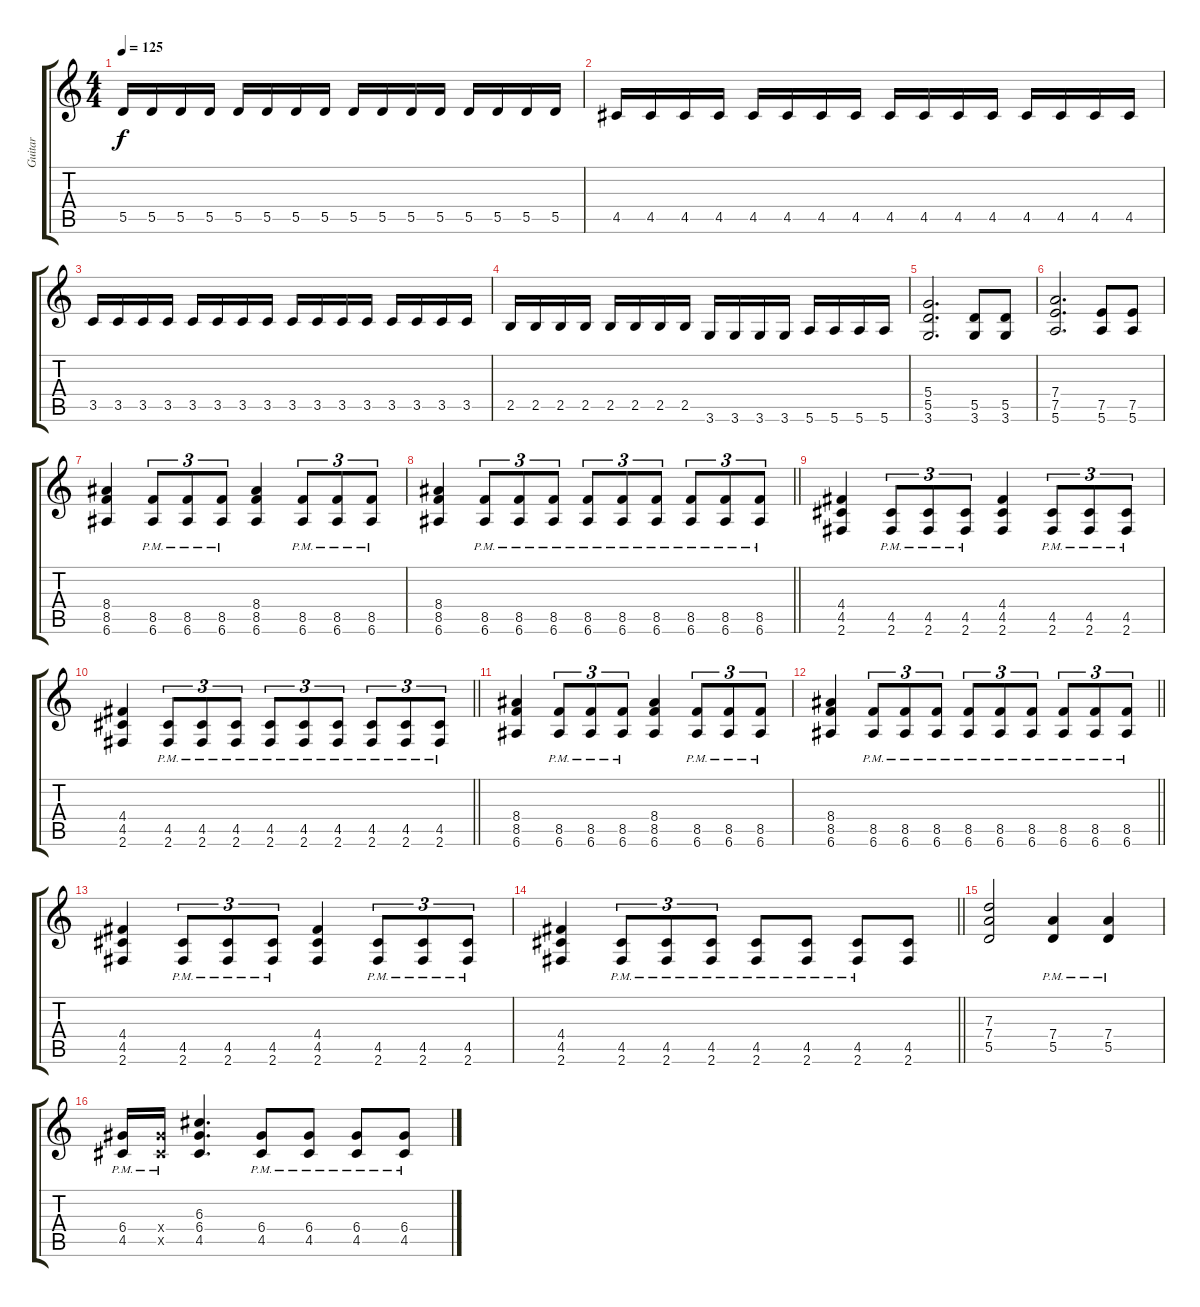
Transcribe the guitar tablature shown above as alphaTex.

\track ("Guitar" "Guitar") {instrument distortionguitar}
\staff {score tabs}
\tuning (E4 B3 G3 D3 A2 E2) {hide}
\ts (4 4)
\tempo 125
\clef g2
\ks c
5.5.16{dy f} 5.5.16 5.5.16 5.5.16 5.5.16 5.5.16 5.5.16 5.5.16 5.5.16 5.5.16 5.5.16 5.5.16 5.5.16 5.5.16 5.5.16 5.5.16 |
4.5.16 4.5.16 4.5.16 4.5.16 4.5.16 4.5.16 4.5.16 4.5.16 4.5.16 4.5.16 4.5.16 4.5.16 4.5.16 4.5.16 4.5.16 4.5.16 |
3.5.16 3.5.16 3.5.16 3.5.16 3.5.16 3.5.16 3.5.16 3.5.16 3.5.16 3.5.16 3.5.16 3.5.16 3.5.16 3.5.16 3.5.16 3.5.16 |
2.5.16 2.5.16 2.5.16 2.5.16 2.5.16 2.5.16 2.5.16 2.5.16 3.6.16 3.6.16 3.6.16 3.6.16 5.6.16 5.6.16 5.6.16 5.6.16 |
(5.4 5.5 3.6).2{d} (5.5 3.6).8 (5.5 3.6).8 |
(7.4 7.5 5.6).2{d} (7.5 5.6).8 (7.5 5.6).8 |
(8.4 8.5 6.6).4 (8.5{pm} 6.6{pm}).8{tu (3 2)} (8.5{pm} 6.6{pm}).8{tu (3 2)} (8.5{pm} 6.6{pm}).8{tu (3 2)} (8.4 8.5 6.6).4 (8.5{pm} 6.6{pm}).8{tu (3 2)} (8.5{pm} 6.6{pm}).8{tu (3 2)} (8.5{pm} 6.6{pm}).8{tu (3 2)} |
\barLineRight lightlight
(8.4 8.5 6.6).4 (8.5{pm} 6.6{pm}).8{tu (3 2)} (8.5{pm} 6.6{pm}).8{tu (3 2)} (8.5{pm} 6.6{pm}).8{tu (3 2)} (8.5{pm} 6.6{pm}).8{tu (3 2)} (8.5{pm} 6.6{pm}).8{tu (3 2)} (8.5{pm} 6.6{pm}).8{tu (3 2)} (8.5{pm} 6.6{pm}).8{tu (3 2)} (8.5{pm} 6.6{pm}).8{tu (3 2)} (8.5{pm} 6.6{pm}).8{tu (3 2)} |
(4.4 4.5 2.6).4 (4.5{pm} 2.6{pm}).8{tu (3 2)} (4.5{pm} 2.6{pm}).8{tu (3 2)} (4.5{pm} 2.6{pm}).8{tu (3 2)} (4.4 4.5 2.6).4 (4.5{pm} 2.6{pm}).8{tu (3 2)} (4.5{pm} 2.6{pm}).8{tu (3 2)} (4.5{pm} 2.6{pm}).8{tu (3 2)} |
\barLineRight lightlight
(4.4 4.5 2.6).4 (4.5{pm} 2.6{pm}).8{tu (3 2)} (4.5{pm} 2.6{pm}).8{tu (3 2)} (4.5{pm} 2.6{pm}).8{tu (3 2)} (4.5{pm} 2.6{pm}).8{tu (3 2)} (4.5{pm} 2.6{pm}).8{tu (3 2)} (4.5{pm} 2.6{pm}).8{tu (3 2)} (4.5{pm} 2.6{pm}).8{tu (3 2)} (4.5{pm} 2.6{pm}).8{tu (3 2)} (4.5{pm} 2.6{pm}).8{tu (3 2)} |
(8.4 8.5 6.6).4 (8.5{pm} 6.6{pm}).8{tu (3 2)} (8.5{pm} 6.6{pm}).8{tu (3 2)} (8.5{pm} 6.6{pm}).8{tu (3 2)} (8.4 8.5 6.6).4 (8.5{pm} 6.6{pm}).8{tu (3 2)} (8.5{pm} 6.6{pm}).8{tu (3 2)} (8.5{pm} 6.6{pm}).8{tu (3 2)} |
\barLineRight lightlight
(8.4 8.5 6.6).4 (8.5{pm} 6.6{pm}).8{tu (3 2)} (8.5{pm} 6.6{pm}).8{tu (3 2)} (8.5{pm} 6.6{pm}).8{tu (3 2)} (8.5{pm} 6.6{pm}).8{tu (3 2)} (8.5{pm} 6.6{pm}).8{tu (3 2)} (8.5{pm} 6.6{pm}).8{tu (3 2)} (8.5{pm} 6.6{pm}).8{tu (3 2)} (8.5{pm} 6.6{pm}).8{tu (3 2)} (8.5{pm} 6.6{pm}).8{tu (3 2)} |
(4.4 4.5 2.6).4 (4.5{pm} 2.6{pm}).8{tu (3 2)} (4.5{pm} 2.6{pm}).8{tu (3 2)} (4.5{pm} 2.6{pm}).8{tu (3 2)} (4.4 4.5 2.6).4 (4.5{pm} 2.6{pm}).8{tu (3 2)} (4.5{pm} 2.6{pm}).8{tu (3 2)} (4.5{pm} 2.6{pm}).8{tu (3 2)} |
\barLineRight lightlight
(4.4 4.5 2.6).4 (4.5{pm} 2.6{pm}).8{tu (3 2)} (4.5{pm} 2.6{pm}).8{tu (3 2)} (4.5{pm} 2.6{pm}).8{tu (3 2)} (4.5{pm} 2.6{pm}).8 (4.5{pm} 2.6{pm}).8 (4.5{pm} 2.6{pm}).8 (4.5 2.6).8 |
\section ("" "")
(7.3 7.4 5.5).2 (7.4{pm} 5.5{pm}).4 (7.4{pm} 5.5{pm}).4 |
(6.4{pm} 4.5{pm}).16 (6.4{pm x} 4.5{pm x}).16 (6.3 6.4 4.5).4{d} (6.4{pm} 4.5{pm}).8 (6.4{pm} 4.5{pm}).8 (6.4{pm} 4.5{pm}).8 (6.4{pm} 4.5{pm}).8
